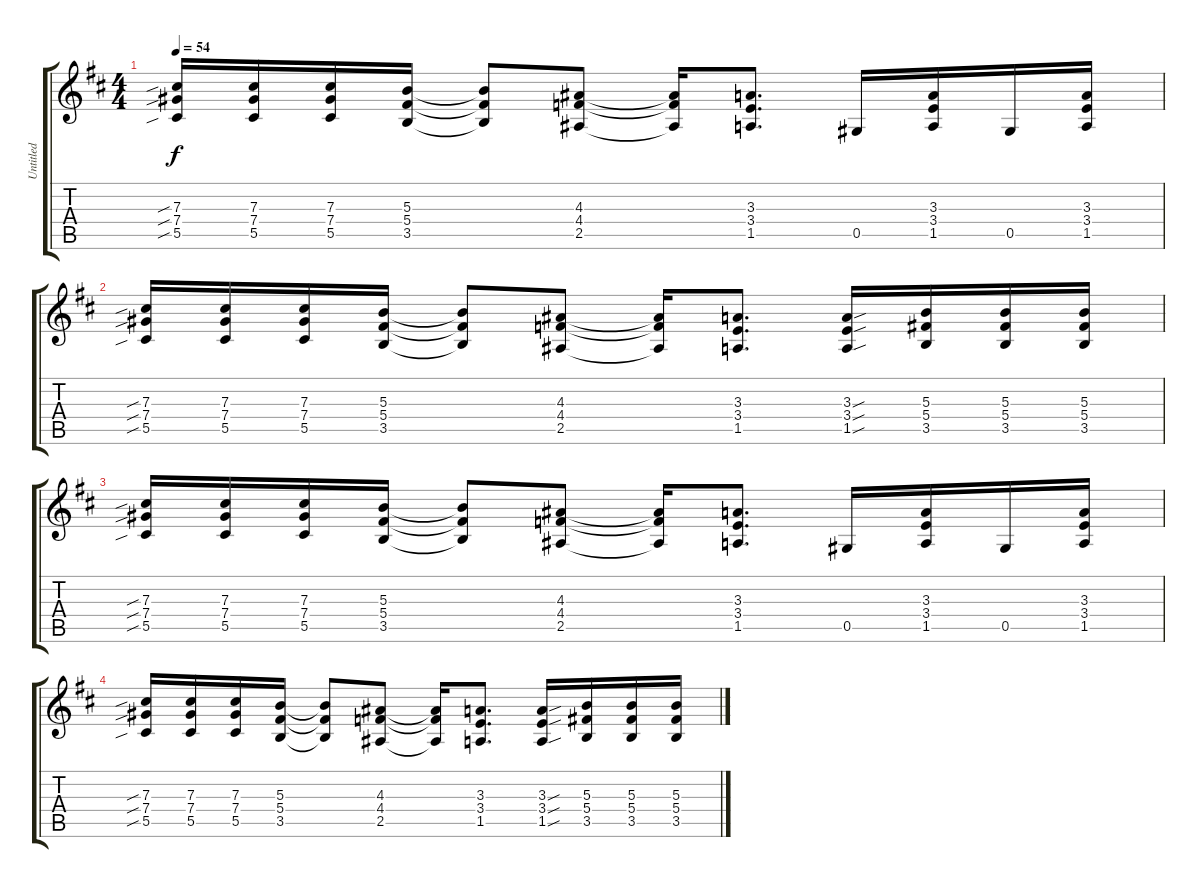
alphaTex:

\track ("Untitled" "Untitled") {instrument distortionguitar}
\staff {score tabs}
\tuning (Eb4 Bb3 Gb3 Db3 Ab2 Db2) {hide}
\ts (4 4)
\tempo 54
\clef g2
\ks d
(7.3{sib} 7.4{sib} 5.5{sib}).16{dy f} (7.3 7.4 5.5).16 (7.3 7.4 5.5).16 (5.3 5.4 3.5).16 (5.3{t} 5.4{t} 3.5{t}).8 (4.3 4.4 2.5).8 (4.3{t} 4.4{t} 2.5{t}).16 (3.3 3.4 1.5).8{d} 0.5.16 (3.3 3.4 1.5).16 0.5.16 (3.3 3.4 1.5).16 |
(7.3{sib} 7.4{sib} 5.5{sib}).16 (7.3 7.4 5.5).16 (7.3 7.4 5.5).16 (5.3 5.4 3.5).16 (5.3{t} 5.4{t} 3.5{t}).8 (4.3 4.4 2.5).8 (4.3{t} 4.4{t} 2.5{t}).16 (3.3 3.4 1.5).8{d} (3.3{sou} 3.4{sou} 1.5{sou}).16 (5.3 5.4 3.5).16 (5.3 5.4 3.5).16 (5.3 5.4 3.5).16 |
(7.3{sib} 7.4{sib} 5.5{sib}).16 (7.3 7.4 5.5).16 (7.3 7.4 5.5).16 (5.3 5.4 3.5).16 (5.3{t} 5.4{t} 3.5{t}).8 (4.3 4.4 2.5).8 (4.3{t} 4.4{t} 2.5{t}).16 (3.3 3.4 1.5).8{d} 0.5.16 (3.3 3.4 1.5).16 0.5.16 (3.3 3.4 1.5).16 |
(7.3{sib} 7.4{sib} 5.5{sib}).16 (7.3 7.4 5.5).16 (7.3 7.4 5.5).16 (5.3 5.4 3.5).16 (5.3{t} 5.4{t} 3.5{t}).8 (4.3 4.4 2.5).8 (4.3{t} 4.4{t} 2.5{t}).16 (3.3 3.4 1.5).8{d} (3.3{sou} 3.4{sou} 1.5{sou}).16 (5.3 5.4 3.5).16 (5.3 5.4 3.5).16 (5.3 5.4 3.5).16
